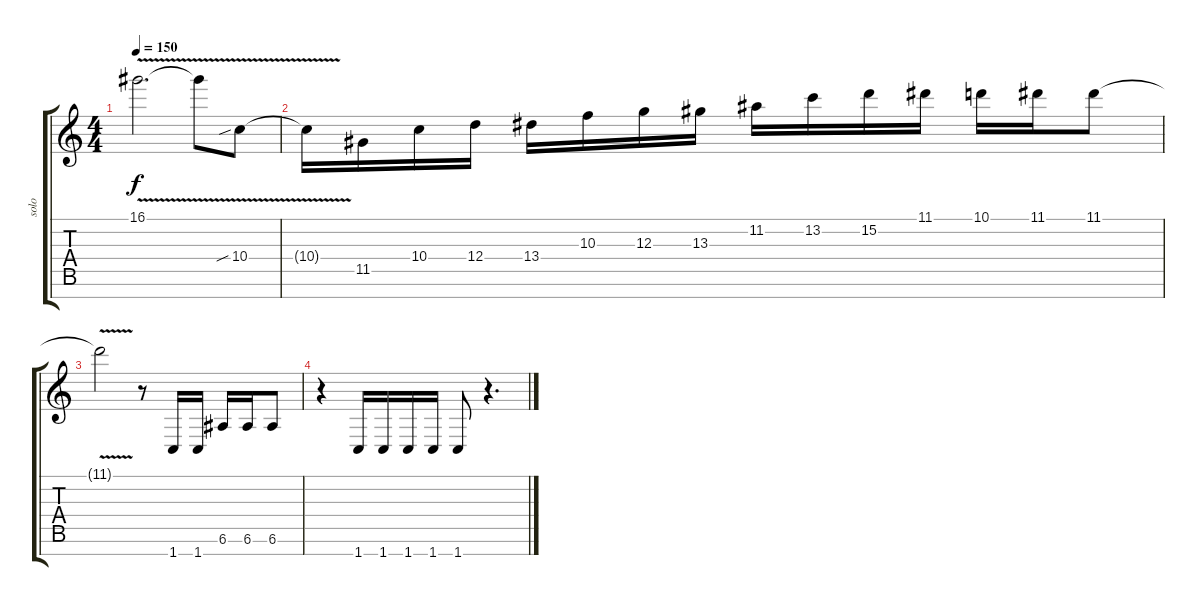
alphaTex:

\track ("solo" "solo") {instrument distortionguitar}
\staff {score tabs}
\tuning (E4 B3 G3 D3 A2 E2 B1) {hide}
\ts (4 4)
\tempo 150
\clef g2
\ks c
16.1{v t}.2{d dy f} 16.1{t}.8 10.4{v sib}.8 |
10.4{t}.16 11.5.16 10.4.16 12.4.16 13.4.16 10.3.16 12.3.16 13.3.16 11.2.16 13.2.16 15.2.16 11.1.16 10.1.16 11.1.16 11.1.8 |
11.1{v t}.2 r.8 1.7.16 1.7.16 6.6.16 6.6.16 6.6.8 |
r.4 1.7.16 1.7.16 1.7.16 1.7.16 1.7.8 r.4{d}
